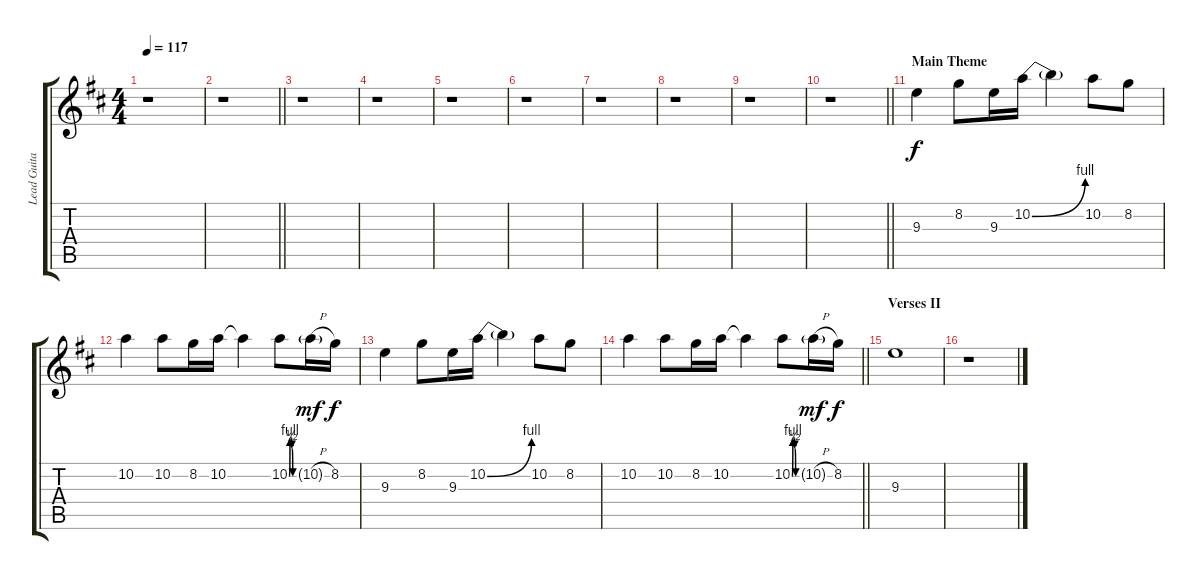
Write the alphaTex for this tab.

\track ("Lead Guitar" "Lead Guita") {instrument overdrivenguitar}
\staff {score tabs}
\tuning (E4 B3 G3 D3 A2 E2) {hide}
\ts (4 4)
\tempo 117
\clef g2
\ks d
r.1{dy f} |
\barLineRight lightlight
r.1 |
r.1 |
r.1 |
r.1 |
r.1 |
r.1 |
r.1 |
r.1 |
\barLineRight lightlight
r.1 |
\section ("" "Main Theme")
9.3.4{volume 16} 8.2.8 9.3.16 10.2{be (bend 0 0 60 4)}.16 10.2{t}.4 10.2.8 8.2.8 |
10.2.4 10.2.8 8.2.16 10.2.16 10.2{t}.4 10.2{be (custom 0 0 9 4 15 4 30 4 33 2 36 2 45 0 60 0)}.8 10.2{h g}.16{dy mf} 8.2.16{dy f} |
9.3.4 8.2.8 9.3.16 10.2{be (bend 0 0 60 4)}.16 10.2{t}.4 10.2.8 8.2.8 |
\barLineRight lightlight
10.2.4 10.2.8 8.2.16 10.2.16 10.2{t}.4 10.2{be (custom 0 0 9 4 15 4 30 4 33 2 36 2 45 0 60 0)}.8 10.2{h g}.16{dy mf} 8.2.16{dy f volume 7} |
\section ("" "Verses II")
9.3.1 |
r.1
